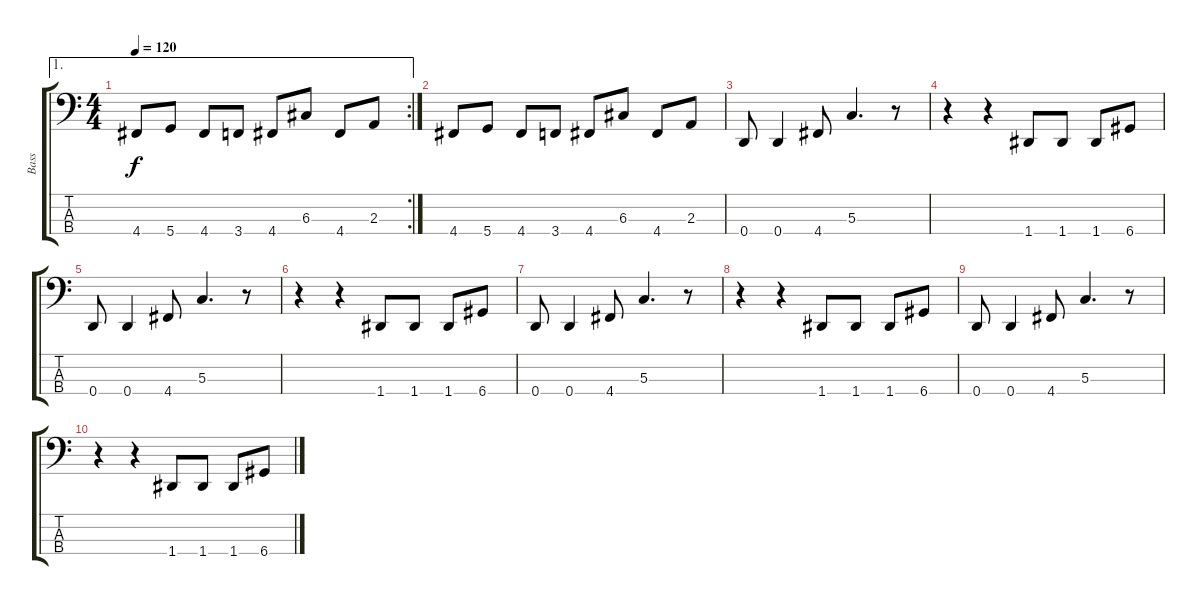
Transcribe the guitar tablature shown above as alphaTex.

\track ("Bass" "Bass") {instrument electricbasspick}
\staff {score tabs}
\tuning (F2 C2 G1 D1) {hide}
\ae 1
\rc 2
\ts (4 4)
\tempo 120
\clef f4
\ks c
4.4.8{dy f} 5.4.8 4.4.8 3.4.8 4.4.8 6.3.8 4.4.8 2.3.8 |
4.4.8 5.4.8 4.4.8 3.4.8 4.4.8 6.3.8 4.4.8 2.3.8 |
0.4.8 0.4.4 4.4.8 5.3.4{d} r.8 |
r.4 r.4 1.4.8 1.4.8 1.4.8 6.4.8 |
0.4.8 0.4.4 4.4.8 5.3.4{d} r.8 |
r.4 r.4 1.4.8 1.4.8 1.4.8 6.4.8 |
0.4.8 0.4.4 4.4.8 5.3.4{d} r.8 |
r.4 r.4 1.4.8 1.4.8 1.4.8 6.4.8 |
0.4.8 0.4.4 4.4.8 5.3.4{d} r.8 |
r.4 r.4 1.4.8 1.4.8 1.4.8 6.4.8
